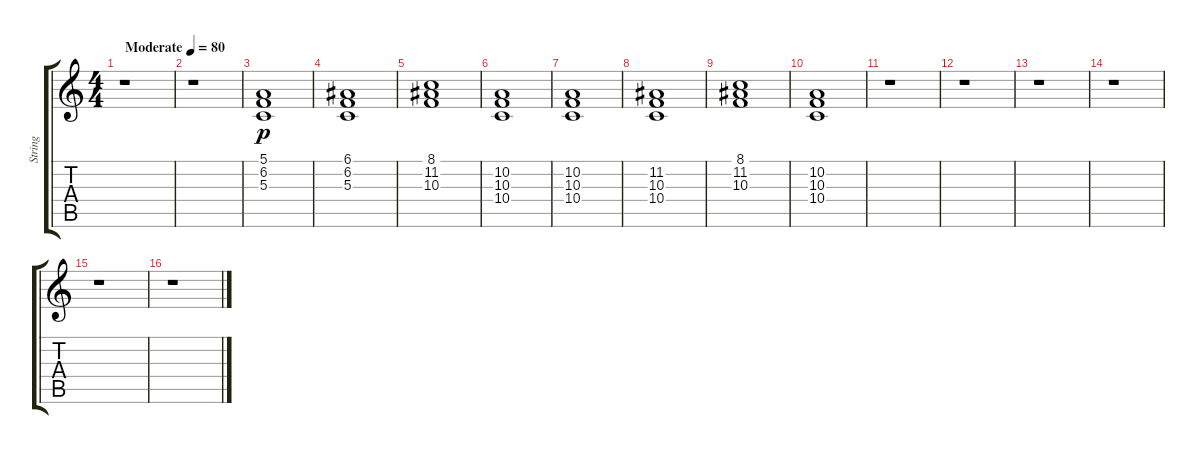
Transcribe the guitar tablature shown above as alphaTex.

\track ("String" "String") {instrument stringensemble2}
\staff {score tabs}
\tuning (E4 B3 G3 D3 A2 E2) {hide}
\ts (4 4)
\tempo (80 "Moderate")
\clef g2
\ks c
r.1{dy p instrument stringensemble2} |
r.1 |
(5.1 6.2 5.3).1 |
(6.1 6.2 5.3).1 |
(8.1 11.2 10.3).1 |
(10.2 10.3 10.4).1 |
(10.2 10.3 10.4).1 |
(11.2 10.3 10.4).1 |
(8.1 11.2 10.3).1 |
(10.2 10.3 10.4).1 |
r.1 |
r.1 |
r.1 |
r.1 |
r.1 |
r.1
